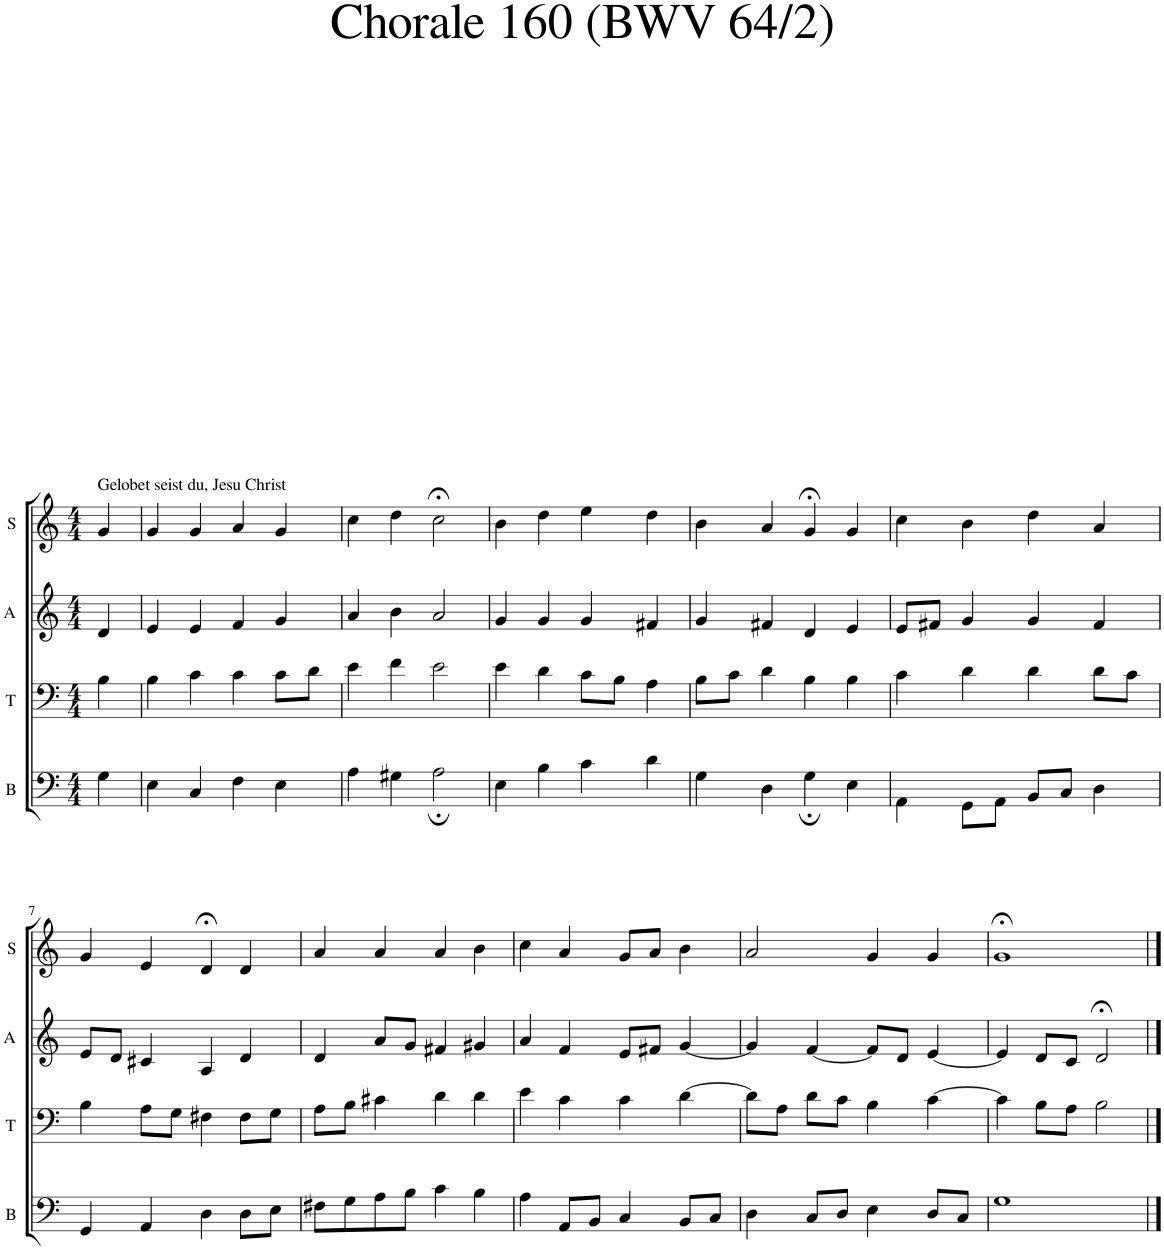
**kern	**kern	**kern	**kern
*part4	*part3	*part2	*part1
*staff4	*staff3	*staff2	*staff1
*I"B	*I"T	*I"A	*I"S
*I'B	*I'T	*I'A	*I'S
*clefF4	*clefF4	*clefG2	*clefG2
*k[]	*k[]	*k[]	*k[]
*M4/4	*M4/4	*M4/4	*M4/4
=1	=1	=1	=1
!	!	!	!LO:TX:a:t=Gelobet seist du, Jesu Christ
4G\	4B\	4d/	4g/
=2	=2	=2	=2
4E\	4B\	4e/	4g/
4C/	4c\	4e/	4g/
4F\	4c\	4f/	4a/
4E\	8c\L	4g/	4g/
.	8d\J	.	.
=3	=3	=3	=3
4A\	4e\	4a/	4cc\
4G#X\	4f\	4b\	4dd\
2A;\	2e\	2a/	2cc;<\
=4	=4	=4	=4
4E\	4e\	4g/	4b\
4B\	4d\	4g/	4dd\
4c\	8c\L	4g/	4ee\
.	8B\J	.	.
4d\	4A\	4f#X/	4dd\
=5	=5	=5	=5
4G\	8B\L	4g/	4b\
.	8c\J	.	.
4D\	4d\	4f#X/	4a/
4G;\	4B\	4d/	4g;</
4E\	4B\	4e/	4g/
=6	=6	=6	=6
4AA\	4c\	8e/L	4cc\
.	.	8f#X/J	.
8GG\L	4d\	4g/	4b\
8AA\J	.	.	.
8BB/L	4d\	4g/	4dd\
8C/J	.	.	.
4D\	8d\L	4f#/	4a/
.	8c\J	.	.
!!LO:LB:g=z
=7	=7	=7	=7
4GG/	4B\	8e/L	4g/
.	.	8d/J	.
4AA/	8A\L	4c#X/	4e/
.	8G\J	.	.
4D\	4F#X\	4A/	4d;</
8D\L	8F#\L	4d/	4d/
8E\J	8G\J	.	.
=8	=8	=8	=8
8F#X\L	8A\L	4d/	4a/
8G\	8B\J	.	.
8A\	4c#X\	8a/L	4a/
8B\J	.	8g/J	.
4c\	4d\	4f#X/	4a/
4B\	4d\	4g#X/	4b\
=9	=9	=9	=9
4A\	4e\	4a/	4cc\
8AA/L	4c\	4f/	4a/
8BB/J	.	.	.
4C/	4c\	8e/L	8g/L
.	.	8f#X/J	8a/J
8BB/L	[4d\	[4g/	4b\
8C/J	.	.	.
=10	=10	=10	=10
4D\	8d\L]	4g/]	2a/
.	8A\J	.	.
8C/L	8d\L	[4f/	.
8D/J	8c\J	.	.
4E\	4B\	8f/L]	4g/
.	.	8d/J	.
8D/L	[4c\	[4e/	4g/
8C/J	.	.	.
=11	=11	=11	=11
1G	4c\]	4e/]	1g;<
.	8B\L	8d/L	.
.	8A\J	8c/J	.
.	2B\	2d;</	.
==	==	==	==
*-	*-	*-	*-
